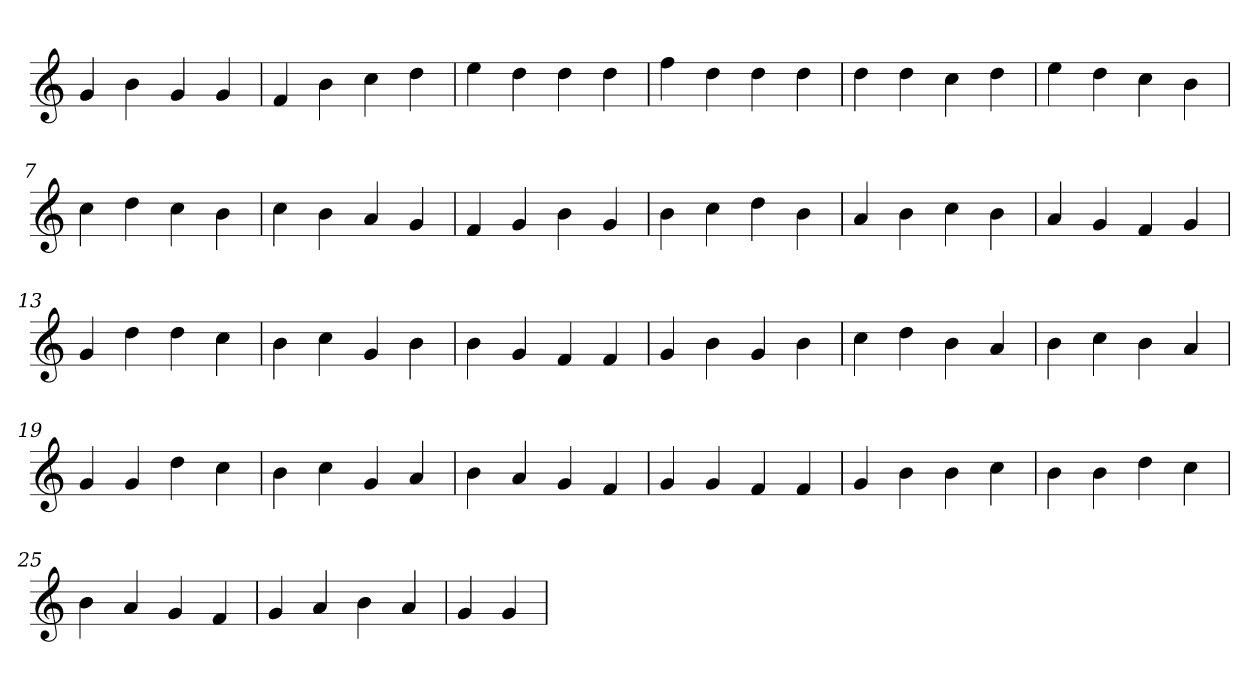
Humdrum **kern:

**kern
*part1
*staff1
*clefG2
=1
4g
4b
4g
4g
=2
4f
4b
4cc
4dd
=3
4ee
4dd
4dd
4dd
=4
4ff
4dd
4dd
4dd
=5
4dd
4dd
4cc
4dd
=6
4ee
4dd
4cc
4b
=7
4cc
4dd
4cc
4b
=8
4cc
4b
4a
4g
=9
4f
4g
4b
4g
=10
4b
4cc
4dd
4b
=11
4a
4b
4cc
4b
=12
4a
4g
4f
4g
=13
4g
4dd
4dd
4cc
=14
4b
4cc
4g
4b
=15
4b
4g
4f
4f
=16
4g
4b
4g
4b
=17
4cc
4dd
4b
4a
=18
4b
4cc
4b
4a
=19
4g
4g
4dd
4cc
=20
4b
4cc
4g
4a
=21
4b
4a
4g
4f
=22
4g
4g
4f
4f
=23
4g
4b
4b
4cc
=24
4b
4b
4dd
4cc
=25
4b
4a
4g
4f
=26
4g
4a
4b
4a
=27
4g
4g
=
*-
